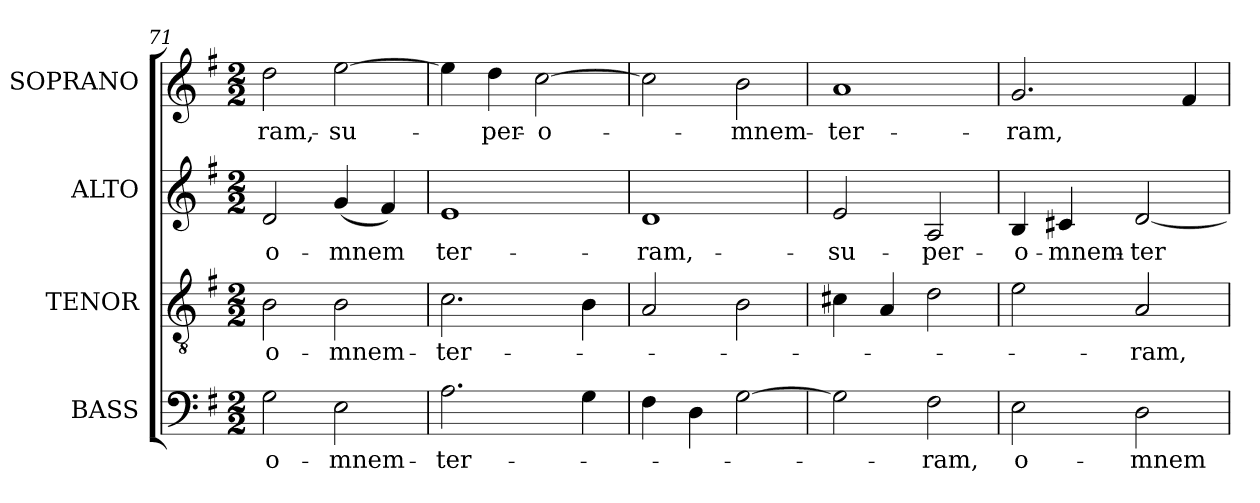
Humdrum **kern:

**kern	**text	**kern	**text	**kern	**text	**kern	**text
*part4	*part4	*part3	*part3	*part2	*part2	*part1	*part1
*staff4	*staff4	*staff3	*staff3	*staff2	*staff2	*staff1	*staff1
*I"BASS	*	*I"TENOR	*	*I"ALTO	*	*I"SOPRANO	*
*I'B.	*	*I'T.	*	*I'A.	*	*I'S.	*
*clefF4	*	*clefGv2	*	*clefG2	*	*clefG2	*
*	*	*ITrd7c12	*	*	*	*	*
*k[f#]	*	*k[f#]	*	*k[f#]	*	*k[f#]	*
*G:	*	*G:	*	*G:	*	*G:	*
*M2/2	*	*M2/2	*	*M2/2	*	*M2/2	*
=71	=71	=71	=71	=71	=71	=71	=71
!	!LO:LY:b:color=#000000	!	!	!	!	!	!
!	!	!	!LO:LY:b:color=#000000	!	!	!	!
!	!	!	!	!	!LO:LY:b:color=#000000	!	!
!	!	!	!	!	!	!	!LO:LY:b:color=#000000
2Gi\	-o-	2BBi\	-o-	2di/	-o-	2ddi\	-ram,-
!	!LO:LY:b:color=#000000	!	!	!	!	!	!
!	!	!	!LO:LY:b:color=#000000	!	!	!	!
!	!	!	!	!	!LO:LY:b:color=#000000	!	!
!	!	!	!	!	!	!	!LO:LY:b:color=#000000
2Ei\	-mnem-	2BBi\	-mnem-	(4gi/	-mnem	[2eei\	-su-
.	.	.	.	4f#i/)	.	.	.
=72	=72	=72	=72	=72	=72	=72	=72
!	!LO:LY:b:color=#000000	!	!	!	!	!	!
!	!	!	!LO:LY:b:color=#000000	!	!	!	!
!	!	!	!	!	!LO:LY:b:color=#000000	!	!
2.Ai\	-ter-	2.Ci\	-ter-	1ei	ter-	4eei\]	.
!	!	!	!	!	!	!	!LO:LY:b:color=#000000
.	.	.	.	.	.	4ddi\	-per-
!	!	!	!	!	!	!	!LO:LY:b:color=#000000
.	.	.	.	.	.	[2cci\	-o-
4Gi\	.	4BBi\	.	.	.	.	.
=73	=73	=73	=73	=73	=73	=73	=73
!	!	!	!	!	!LO:LY:b:color=#000000	!	!
4F#i\	.	2AAi/	.	1di	-ram,-	2cci\]	.
4Di\	.	.	.	.	.	.	.
!	!	!	!	!	!	!	!LO:LY:b:color=#000000
[2Gi\	.	2BBi\	.	.	.	2bi\	-mnem-
=74	=74	=74	=74	=74	=74	=74	=74
!	!	!	!	!	!LO:LY:b:color=#000000	!	!
!	!	!	!	!	!	!	!LO:LY:b:color=#000000
2Gi\]	.	4C#Xi\	.	2ei/	-su-	1ai	-ter-
.	.	4AAi/	.	.	.	.	.
!	!LO:LY:b:color=#000000	!	!	!	!	!	!
!	!	!	!	!	!LO:LY:b:color=#000000	!	!
2F#i\	-ram,	2Di\	.	2Ai/	-per-	.	.
=75	=75	=75	=75	=75	=75	=75	=75
!	!LO:LY:b:color=#000000	!	!	!	!	!	!
!	!	!	!	!	!LO:LY:b:color=#000000	!	!
!	!	!	!	!	!	!	!LO:LY:b:color=#000000
2Ei\	o-	2Ei\	.	4Bi/	-o-	2.gi/	-ram,
!	!	!	!	!	!LO:LY:b:color=#000000	!	!
.	.	.	.	4c#Xi/	-mnem-	.	.
!	!LO:LY:b:color=#000000	!	!	!	!	!	!
!	!	!	!LO:LY:b:color=#000000	!	!	!	!
!	!	!	!	!	!LO:LY:b:color=#000000	!	!
2Di\	-mnem	2AAi/	-ram,-	[2di/	-ter-	.	.
.	.	.	.	.	.	4f#i/	.
=	=	=	=	=	=	=	=
*-	*-	*-	*-	*-	*-	*-	*-
